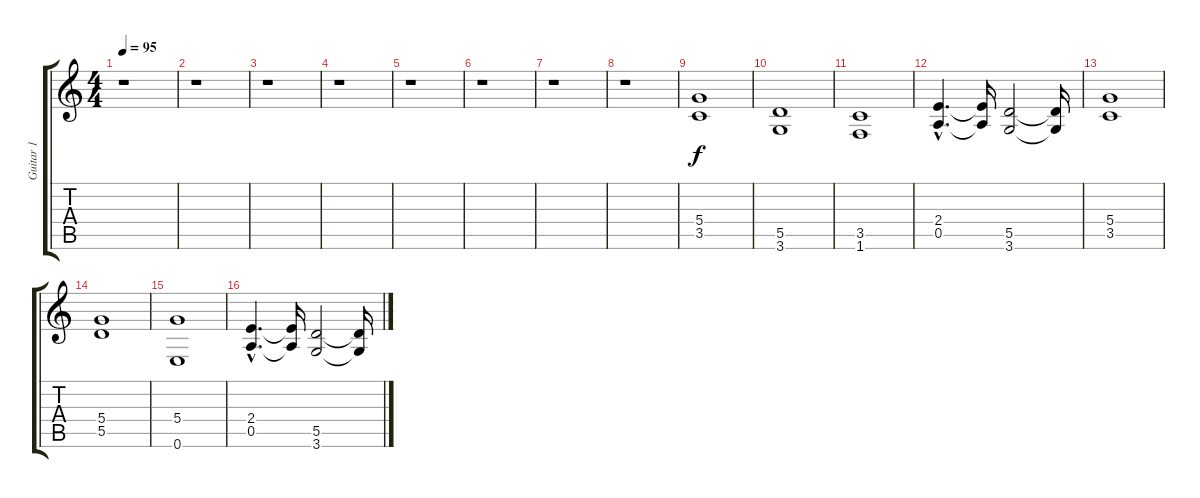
\track ("Guitar 1" "Guitar 1") {instrument distortionguitar}
\staff {score tabs}
\tuning (E4 B3 G3 D3 A2 E2) {hide}
\ts (4 4)
\tempo 95
\clef g2
\ks c
r.1{dy f} |
r.1 |
r.1 |
r.1 |
r.1 |
r.1 |
r.1 |
r.1 |
(5.4 3.5).1 |
(5.5 3.6).1 |
(3.5 1.6).1 |
(2.4{hac} 0.5{hac}).4{d} (2.4{t} 0.5{t}).16 (5.5 3.6).2 (5.5{t} 3.6{t}).16 |
(5.4 3.5).1 |
(5.4 5.5).1 |
(5.4 0.6).1 |
(2.4{hac} 0.5{hac}).4{d} (2.4{t} 0.5{t}).16 (5.5 3.6).2 (5.5{t} 3.6{t}).16
